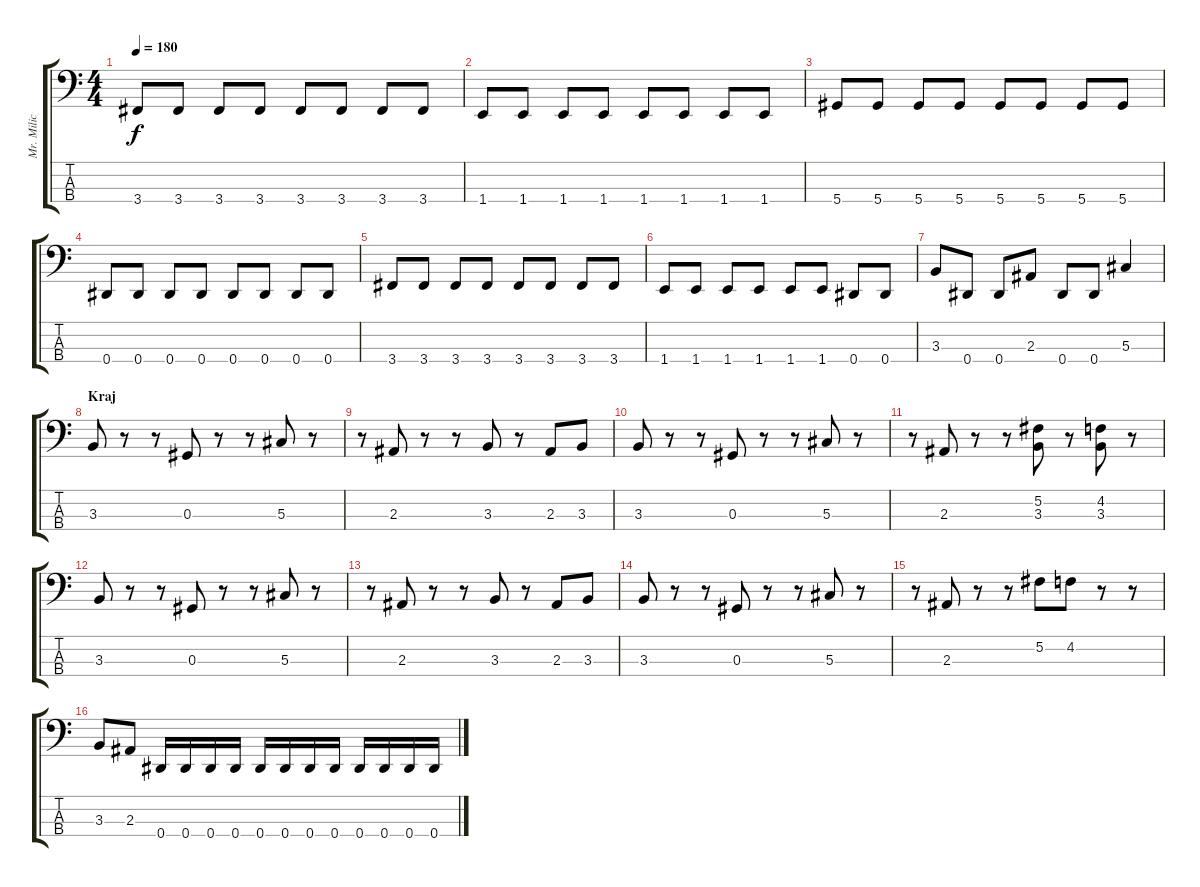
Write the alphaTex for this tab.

\track ("Mr. Milic" "Mr. Milic") {instrument electricbasspick}
\staff {score tabs}
\tuning (Gb2 Db2 Ab1 Eb1) {hide}
\ts (4 4)
\tempo 180
\clef f4
\ks c
3.4.8{dy f} 3.4.8 3.4.8 3.4.8 3.4.8 3.4.8 3.4.8 3.4.8 |
1.4.8 1.4.8 1.4.8 1.4.8 1.4.8 1.4.8 1.4.8 1.4.8 |
5.4.8 5.4.8 5.4.8 5.4.8 5.4.8 5.4.8 5.4.8 5.4.8 |
0.4.8 0.4.8 0.4.8 0.4.8 0.4.8 0.4.8 0.4.8 0.4.8 |
3.4.8 3.4.8 3.4.8 3.4.8 3.4.8 3.4.8 3.4.8 3.4.8 |
1.4.8 1.4.8 1.4.8 1.4.8 1.4.8 1.4.8 0.4.8 0.4.8 |
3.3.8 0.4.8 0.4.8 2.3.8 0.4.8 0.4.8 5.3.4 |
\section ("" "Kraj")
3.3.8 r.8 r.8 0.3.8 r.8 r.8 5.3.8 r.8 |
r.8 2.3.8 r.8 r.8 3.3.8 r.8 2.3.8 3.3.8 |
3.3.8 r.8 r.8 0.3.8 r.8 r.8 5.3.8 r.8 |
r.8 2.3.8 r.8 r.8 (5.2 3.3).8 r.8 (4.2 3.3).8 r.8 |
3.3.8 r.8 r.8 0.3.8 r.8 r.8 5.3.8 r.8 |
r.8 2.3.8 r.8 r.8 3.3.8 r.8 2.3.8 3.3.8 |
3.3.8 r.8 r.8 0.3.8 r.8 r.8 5.3.8 r.8 |
r.8 2.3.8 r.8 r.8 5.2.8 4.2.8 r.8 r.8 |
3.3.8 2.3.8 0.4.16 0.4.16 0.4.16 0.4.16 0.4.16 0.4.16 0.4.16 0.4.16 0.4.16 0.4.16 0.4.16 0.4.16
